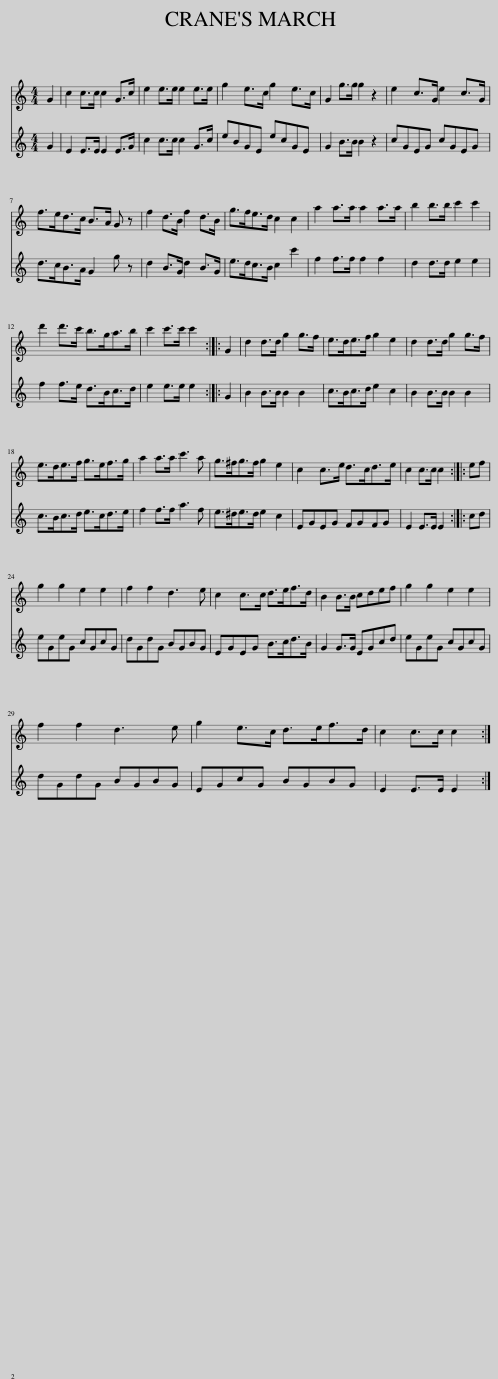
X:1
%%score 1 2
L:1/8
M:4/4
I:linebreak $
K:C
V:1 treble
V:2 treble
V:1
 G2 | c2 c>c c2 G>c | e2 e>e e2 e>e | g2 e>c g2 e>c | G2 g>g g2 z2 | %5
 e2 c>G e2 c>G |$ f>ed>c B>A G z | f2 d>B f2 d>B | g>fe>d c2 c2 | a2 a>a a2 a>a | %10
 b2 b>b c'2 c'2 |$ d'2 d'>c' b>ga>b | c'2 c'>c' c'2 :: G2 | d2 d>d g2 g>f | %15
 e>de>f g2 e2 | d2 d>d g2 g>f |$ e>de>f g>ef>g | a2 a>a c'3 a | g>^fg>f g2 e2 | %20
 c2 c>e d>cd>e | c2 c>c c2 :: ef |$ g2 g2 e2 e2 | f2 f2 d3 e | %25
 c2 c>c d>ef>d | B2 B>B cdef | g2 g2 e2 e2 |$ f2 f2 d3 e | g2 e>c d>ef>d | %30
 c2 c>c c2 :| %31
V:2
 G2 | E2 E>E E2 E>G | c2 c>c c2 G>c | eBGE ecGE | G2 B>B B2 z2 | %5
 cGEG cGEG |$ d>cB>A G2 g z | d2 B>G d2 B>G | e>dc>B c2 c'2 | f2 f>f f2 f2 | %10
 d2 d>d e2 e2 |$ f2 f>e d>Bc>d | e2 e>e e2 :: G2 | B2 B>B B2 B2 | %15
 c>Bc>d e2 c2 | B2 B>B B2 B2 |$ c>Bc>d e>cd>e | f2 f>f a3 f | e>^de>d e2 c2 | %20
 EGEG FGFG | E2 E>E E2 :: cd |$ eGeG cGcG | dGdG BGBG | %25
 EGEG B>cd>B | G2 G>G EGcd | eGeG cGcG |$ dGdG BGBG | EGcG BGBG | %30
 E2 E>E E2 :| %31
